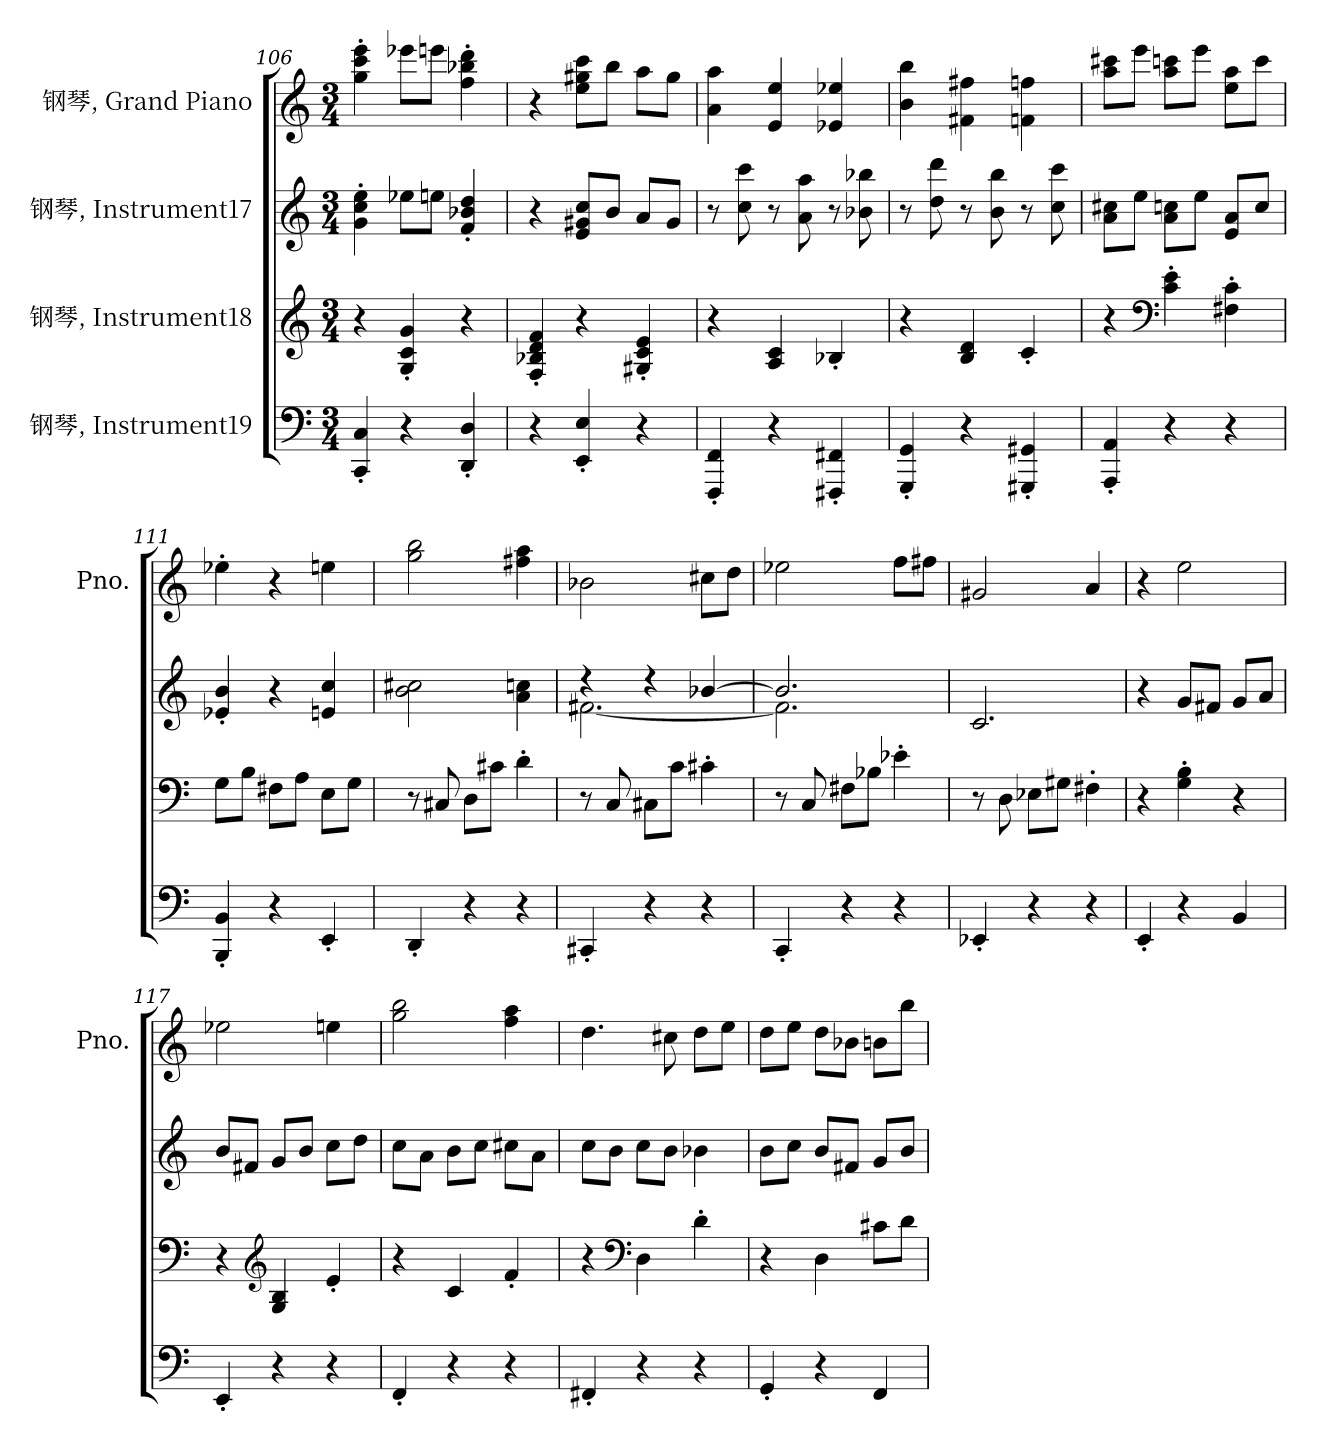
**kern	**kern	**kern	**kern
*part4	*part3	*part2	*part1
*staff4	*staff3	*staff2	*staff1
*I"钢琴, Instrument19	*I"钢琴, Instrument18	*I"钢琴, Instrument17	*I"钢琴, Grand Piano
*	*	*	*I'Pno.
*clefF4	*clefG2	*clefG2	*clefG2
*k[]	*k[]	*k[]	*k[]
*M3/4	*M3/4	*M3/4	*M3/4
=106	=106	=106	=106
4CC/' 4C/'	4r	4g\' 4cc\' 4ee\'	4gg\' 4ccc\' 4eee\'
4r	4G/' 4c/' 4g/'	8ee-X\L	8eee-X\L
.	.	8een\J	8eeen\J
4DD/' 4D/'	4r	4f/' 4b-X/' 4dd/'	4ff\' 4bb-X\' 4ddd\'
!!LO:LB:g=z
=107	=107	=107	=107
4r	4F/' 4B-X/' 4d/' 4f/'	4r	4r
4EE/' 4E/'	4r	8e/ 8g#X/ 8cc/L	8ee\ 8gg#X\ 8ccc\L
.	.	8b/J	8bb\J
4r	4G#X/' 4c/' 4e/'	8a/L	8aa\L
.	.	8g#/J	8gg#\J
=108	=108	=108	=108
4FFF/' 4FF/'	4r	8r	4a\ 4aa\
.	.	8cc\ 8ccc\	.
4r	4A/ 4c/	8r	4e/ 4ee/
.	.	8a\ 8aa\	.
4FFF#X/' 4FF#X/'	4B-X'/	8r	4e-X/ 4ee-X/
.	.	8b-X\ 8bb-X\	.
=109	=109	=109	=109
4GGG/' 4GG/'	4r	8r	4b\ 4bb\
.	.	8dd\ 8ddd\	.
4r	4B/ 4d/	8r	4f#X\ 4ff#X\
.	.	8b\ 8bb\	.
4GGG#X/' 4GG#X/'	4c'/	8r	4fn\ 4ffn\
.	.	8cc\ 8ccc\	.
=110	=110	=110	=110
4AAA/' 4AA/'	4r	8a\ 8cc#X\L	8aa\ 8ccc#X\L
.	.	8ee\J	8eee\J
*	*clefF4	*	*
4r	4c\' 4e\'	8a\ 8ccn\L	8aa\ 8cccn\L
.	.	8ee\J	8eee\J
4r	4F#X\' 4c\'	8e/ 8a/L	8ee\ 8aa\L
.	.	8cc/J	8ccc\J
=111	=111	=111	=111
4BBB/' 4BB/'	8G\L	4e-X/' 4b/'	4ee-X'\
.	8B\J	.	.
4r	8F#X\L	4r	4r
.	8A\J	.	.
4EE'/	8E\L	4en/ 4cc/	4een\
.	8G\J	.	.
!!LO:PB:g=z
=112	=112	=112	=112
4DD'/	8r	2b\ 2cc#X\	2gg\ 2bb\
.	8C#X/	.	.
4r	8D\L	.	.
.	8c#X\J	.	.
4r	4d'\	4a\ 4ccn\	4ff#X\ 4aa\
=113	=113	=113	=113
*	*	*^	*
4CC#X'/	8r	4r	[2.f#X\	2b-X\
.	8C/	.	.	.
4r	8C#X\L	4r	.	.
.	8c\J	.	.	.
4r	4c#X'\	[4b-X/	.	8cc#X\L
.	.	.	.	8dd\J
=114	=114	=114	=114	=114
4CC'/	8r	2.b-/]	2.f#\]	2ee-X\
.	8C/	.	.	.
4r	8F#X\L	.	.	.
.	8B-X\J	.	.	.
4r	4e-X'\	.	.	8ff\L
.	.	.	.	8ff#X\J
*	*	*v	*v	*
=115	=115	=115	=115
4EE-X'/	8r	2.c/	2g#X/
.	8D\	.	.
4r	8E-X\L	.	.
.	8G#X\J	.	.
4r	4F#X'\	.	4a/
=116	=116	=116	=116
4EE'/	4r	4r	4r
4r	4G\' 4B\'	8g/L	2ee\
.	.	8f#X/J	.
4BB/	4r	8g/L	.
.	.	8a/J	.
!!LO:LB:g=z
=117	=117	=117	=117
4EE'/	4r	8b/L	2ee-X\
.	.	8f#X/J	.
*	*clefG2	*	*
4r	4G/ 4B/	8g/L	.
.	.	8b/J	.
4r	4e'/	8cc\L	4een\
.	.	8dd\J	.
=118	=118	=118	=118
4FF'/	4r	8cc\L	2gg\ 2bb\
.	.	8a\J	.
4r	4c/	8b\L	.
.	.	8cc\J	.
4r	4f'/	8cc#X\L	4ff\ 4aa\
.	.	8a\J	.
=119	=119	=119	=119
4FF#X'/	4r	8cc\L	4.dd\
.	.	8b\J	.
*	*clefF4	*	*
4r	4D\	8cc\L	.
.	.	8b\J	8cc#X\
4r	4d'\	4b-X\	8dd\L
.	.	.	8ee\J
=120	=120	=120	=120
4GG'/	4r	8b\L	8dd\L
.	.	8cc\J	8ee\J
4r	4D\	8b/L	8dd\L
.	.	8f#X/J	8b-X\J
4FF/	8c#X\L	8g/L	8bn\L
.	8d\J	8b/J	8bb\J
=	=	=	=
*-	*-	*-	*-
